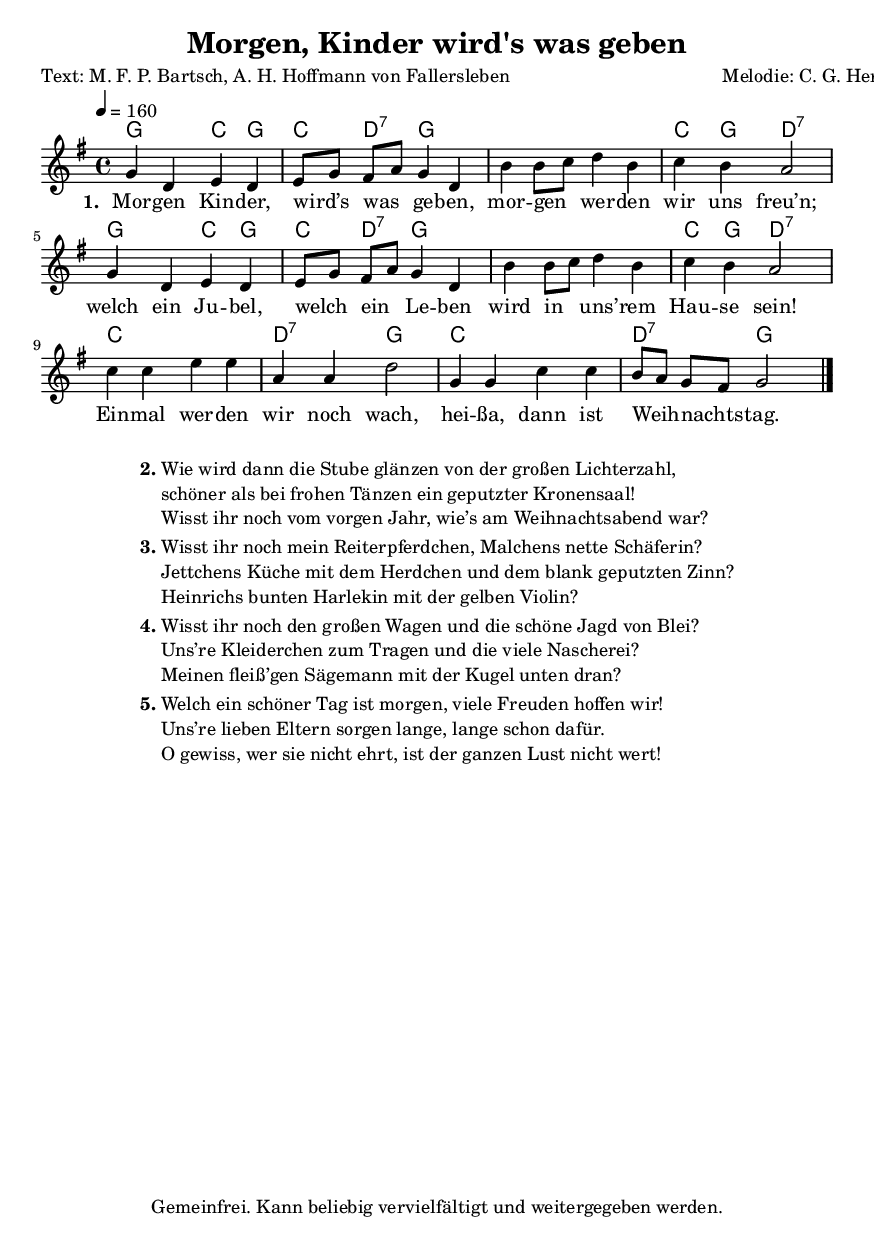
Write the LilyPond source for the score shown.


\version "2.12.3"
\header {
  title = "Morgen, Kinder wird's was geben"
  composer = "Melodie: C. G. Hering"
  poet = "Text: M. F. P. Bartsch, A. H. Hoffmann von Fallersleben"
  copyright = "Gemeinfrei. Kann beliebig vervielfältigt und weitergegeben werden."
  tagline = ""
}

#(set-global-staff-size 16)

%\include "deutsch.ly"
\include "default.ly"

theChords = \chordmode {
  f2 bes4 f4 bes4 c4:7 f1. bes4 f4 c2:7 f2 bes4 f4 bes4 c4:7 f1. bes4 f4 c2:7 bes1 c2:7 f2 bes1 c2:7 f4
}%%end of chordlist


AvoiceAA = \relative c'{
  \autoBeamOff
  \clef treble
  \key f \major
  \tempo 4 = 160
  \time 4/4
  f4 c d c      | % 1
  d8[ f] e[ g] f4 c      | % 2
  a' a8 [bes] c4 a      | % 3
  bes a g2      | % 4
  f4 c d c      | % 5
  d8[ f] e[ g] f4 c      | % 6
  a' a8[ bes] c4 a      | % 7
  bes a g2      | % 8
  bes4 bes d d      | % 9
  g, g c2      | % 10
  f,4 f bes  bes      | % 11
  a8[ g]  f[ e] f2 \bar "|."\bar "|."
}% end of last bar in partorvoice

ApartAverseA = \lyricmode {
  \set stanza = " 1. "
  Mor -- gen  Kin -- der,  wird’s was ge -- ben,
  mor -- gen wer -- den  wir uns freu’n;
  welch ein Ju -- bel,  welch ein Le -- ben
  wird in uns’ -- rem  Hau -- se  sein!
  Ein -- mal  wer -- den  wir noch wach,
  hei -- ßa,  dann ist Weih -- nachts -- tag.
}


\score {
  <<
    \new ChordNames { \germanChords \transpose f g {\theChords }}
    \context Staff = ApartA <<
        \context Voice = AvoiceAA \transpose f g{\AvoiceAA}
    >>
    \context Lyrics = ApartAverseA\lyricsto AvoiceAA  \ApartAverseA
  >>
 \layout {}
 \midi {}
}
 \markup {
   \fill-line {
     \hspace #0.1
     \column {
       \line {
         \bold "2."
         \column {
           "Wie wird dann die Stube glänzen von der großen Lichterzahl,"
           "schöner als bei frohen Tänzen ein geputzter Kronensaal!"
           "Wisst ihr noch vom vorgen Jahr, wie’s am Weihnachtsabend war?"
         }
       }
       \hspace #0.1
       \line {
         \bold "3."
         \column {
           "Wisst ihr noch mein Reiterpferdchen, Malchens nette Schäferin?"
           "Jettchens Küche mit dem Herdchen und dem blank geputzten Zinn?"
           "Heinrichs bunten Harlekin mit der gelben Violin?"
         }
       }
       \hspace #0.1
       \line {
         \bold "4."
         \column {
           "Wisst ihr noch den großen Wagen und die schöne Jagd von Blei?"
           "Uns’re Kleiderchen zum Tragen und die viele Nascherei?"
           "Meinen fleiß’gen Sägemann mit der Kugel unten dran?"
         }
       }
       \hspace #0.1
       \line {
         \bold "5."
         \column {
           "Welch ein schöner Tag ist morgen, viele Freuden hoffen wir!"
           "Uns’re lieben Eltern sorgen lange, lange schon dafür."
           "O gewiss, wer sie nicht ehrt, ist der ganzen Lust nicht wert!"
         }
       }
     }
     \hspace #0.1
   }
 }

 % some settings % vim: sw=2 et
